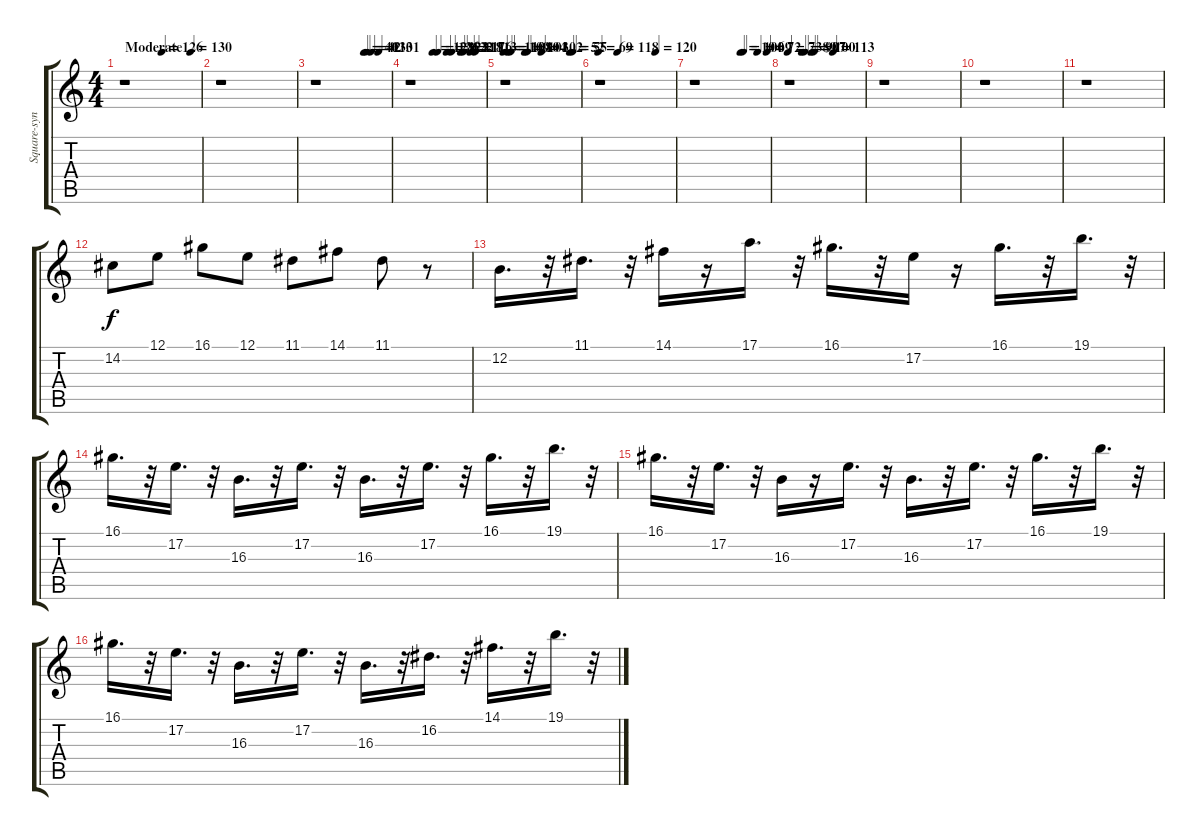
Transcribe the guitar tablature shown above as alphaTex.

\track ("Square-synth    " "Square-syn") {instrument lead1square}
\staff {score tabs}
\tuning (E4 B3 G3 D3 A2 E2) {hide}
\ts (4 4)
\tempo (130 "Moderate")
\tempo (126 0.5)
\tempo (130 "Moderate")
\clef g2
\ks c
r.1{dy f instrument lead1square} |
r.1 |
\tempo (40 0.65625)
\tempo (42 0.6875)
\tempo (130 0.75)
\tempo (131 0.84375)
r.1 |
\tempo (128 0.3125)
\tempo (126 0.375)
\tempo (123 0.5)
\tempo (122 0.5625)
\tempo (118 0.6875)
\tempo (117 0.71875)
\tempo (116 0.8125)
\tempo (113 0.875)
r.1 |
\tempo 110
\tempo (109 0.0625)
\tempo (108 0.09375)
\tempo (104 0.28125)
\tempo (103 0.3125)
\tempo (102 0.5)
\tempo (52 0.875)
\tempo (55 0.90625)
r.1 |
\tempo 69
\tempo (118 0.25)
\tempo (120 0.75)
r.1 |
\tempo (104 0.625)
\tempo (100 0.65625)
\tempo (69 0.84375)
\tempo (72 0.96875)
r.1 |
\tempo 73
\tempo (89 0.1875)
\tempo (90 0.21875)
\tempo (97 0.3125)
\tempo (100 0.34375)
\tempo (113 0.59375)
r.1 |
r.1 |
r.1 |
r.1 |
14.2.8 12.1.8 16.1.8 12.1.8 11.1.8 14.1.8 11.1.8 r.8 |
12.2.16{d} r.32 11.1.16{d} r.32 14.1.16 r.16 17.1.16{d} r.32 16.1.16{d} r.32 17.2.16 r.16 16.1.16{d} r.32 19.1.16{d} r.32 |
16.1.16{d} r.32 17.2.16{d} r.32 16.3.16{d} r.32 17.2.16{d} r.32 16.3.16{d} r.32 17.2.16{d} r.32 16.1.16{d} r.32 19.1.16{d} r.32 |
16.1.16{d} r.32 17.2.16{d} r.32 16.3.16 r.16 17.2.16{d} r.32 16.3.16{d} r.32 17.2.16{d} r.32 16.1.16{d} r.32 19.1.16{d} r.32 |
16.1.16{d} r.32 17.2.16{d} r.32 16.3.16{d} r.32 17.2.16{d} r.32 16.3.16{d} r.32 16.2.16{d} r.32 14.1.16{d} r.32 19.1.16{d} r.32
